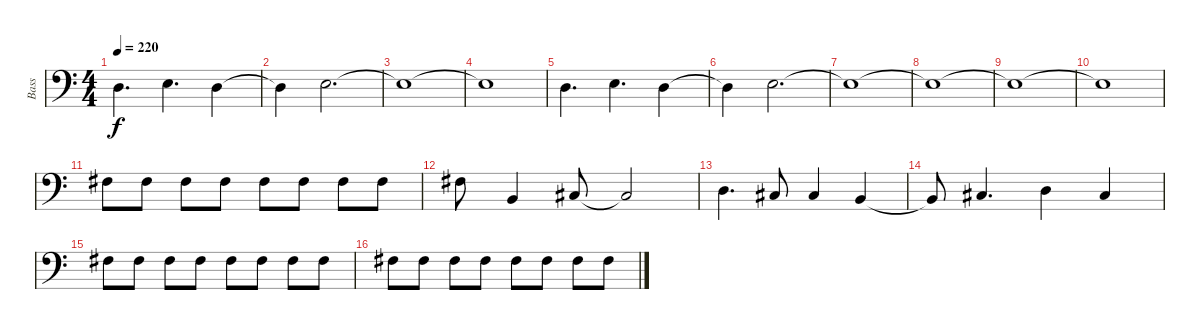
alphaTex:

\track ("Bass" "Bass") {instrument slapbass1}
\staff {score}
\tuning (G2 D2 A1 E1) {hide}
\ts (4 4)
\tempo 220
\clef f4
\ks c
0.2.4{d dy f} 2.2.4{d} 0.2.4 |
0.2{t}.4 2.2.2{d} |
2.2{t}.1 |
2.2{t}.1 |
0.2.4{d} 2.2.4{d} 0.2.4 |
0.2{t}.4 2.2.2{d} |
2.2{t}.1 |
2.2{t}.1 |
2.2{t}.1 |
2.2{t}.1 |
9.3.8 9.3.8 9.3.8 9.3.8 9.3.8 9.3.8 9.3.8 9.3.8 |
9.3.8 2.3.4 4.3.8 4.3{t}.2 |
5.3.4{d} 4.3.8 4.3.4 2.3.4 |
2.3{t}.8 4.3.4{d} 5.3.4 4.3.4 |
9.3.8 9.3.8 9.3.8 9.3.8 9.3.8 9.3.8 9.3.8 9.3.8 |
9.3.8 9.3.8 9.3.8 9.3.8 9.3.8 9.3.8 9.3.8 9.3.8
